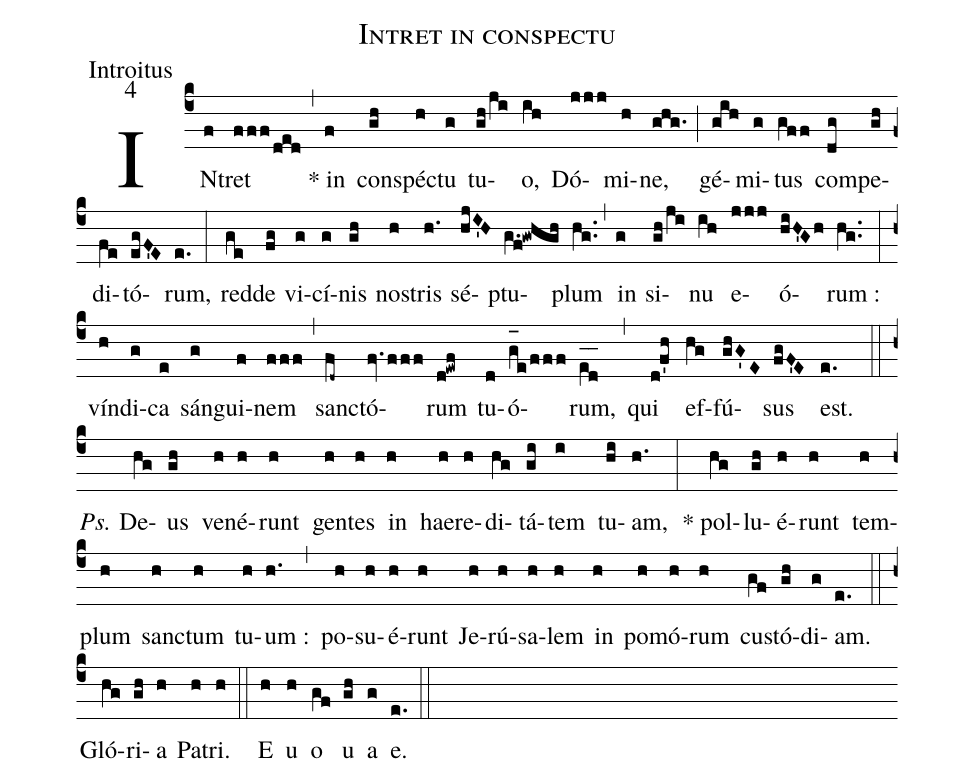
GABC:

name:Intret in conspectu;
office-part:Introitus;
mode:4;
%%
(c4) IN(f)tret(fff/ded) (,) * in(f) con(gh)spé(h)ctu(g) tu(gh/ji)o,(ih) Dó(jjj)mi(h)ne,(ghg.) (;) gé(gih)mi(g)tus(gff) com(dg)pe(gh)di(fe)tó(egF'E)rum,(e.) (:) red(ge)de(fg) vi(g)cí(g)nis(gh) no(h)stris(h.) sé(hjI'H)ptu(g.f!gwhgh)plum(hg..) (,) in(g) si(gh/ji)nu(ih) e(jjj)ó(hiH'Gh)rum :(hg..) (:) vín(h)di(g)ca(e) sán(g)gui(f)nem(fff) (,) san(fd~)ctó(fv.fff)rum(d!ewf) tu(d)ó(g_[oh:h]e/fff)rum,(e_[oh:h][ll:1]d_[oh:h]) (,) qui(d!f'h) ef(hg)fú(ghG'E)sus(fgF'E) est.(e.) (::) <i>Ps.</i> De(hg)us(gh) ve(h)né(h)runt(h) gen(h)tes(h) in(h) hae(h)re(h)di(hg)tá(gi)tem(i) tu(hi)am,(h.) (:) * pol(hg)lu(gh)é(h)runt(h) tem(h)plum(h) san(h)ctum(h) tu(h)um :(h.) (,) po(h)su(h)é(h)runt(h) Je(h)rú(h)sa(h)lem(h) in(h) po(h)mó(h)rum(h) cu(gf)stó(gh)di(g)am.(e.) (::) Gló(hg)ri(gh)a(h) Pa(h)tri.(h) (::) <eu>E(h) u(h) o(gf) u(gh) a(g) e.</eu>(e.) (::)
